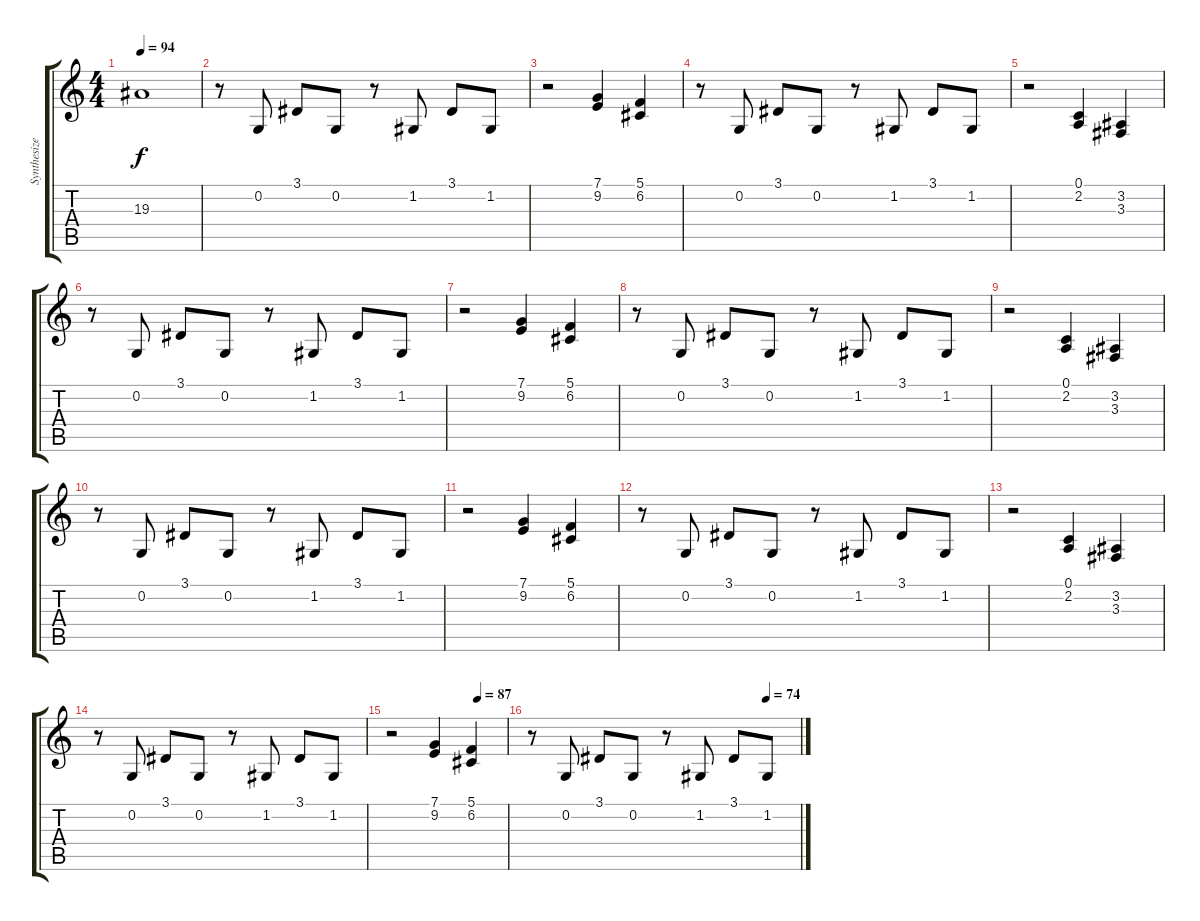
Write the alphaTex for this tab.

\track ("Synthesizer" "Synthesize") {instrument stringensemble1}
\staff {score tabs}
\tuning (C4 G3 Eb3 Bb2 F2 C2) {hide}
\ts (4 4)
\tempo 94
\clef g2
\ks c
19.3{t}.1{dy f} |
r.8 0.2.8 3.1.8 0.2.8 r.8 1.2.8 3.1.8 1.2.8 |
r.2 (7.1 9.2).4 (5.1 6.2).4 |
r.8 0.2.8 3.1.8 0.2.8 r.8 1.2.8 3.1.8 1.2.8 |
r.2 (0.1 2.2).4 (3.2 3.3).4 |
r.8 0.2.8 3.1.8 0.2.8 r.8 1.2.8 3.1.8 1.2.8 |
r.2 (7.1 9.2).4 (5.1 6.2).4 |
r.8 0.2.8 3.1.8 0.2.8 r.8 1.2.8 3.1.8 1.2.8 |
r.2 (0.1 2.2).4 (3.2 3.3).4 |
r.8 0.2.8 3.1.8 0.2.8 r.8 1.2.8 3.1.8 1.2.8 |
r.2 (7.1 9.2).4 (5.1 6.2).4 |
r.8 0.2.8 3.1.8 0.2.8 r.8 1.2.8 3.1.8 1.2.8 |
r.2 (0.1 2.2).4 (3.2 3.3).4 |
r.8 0.2.8 3.1.8 0.2.8 r.8 1.2.8 3.1.8 1.2.8 |
\tempo (87 0.75)
r.2 (7.1 9.2).4 (5.1 6.2).4 |
\tempo (74 0.875)
r.8 0.2.8 3.1.8 0.2.8 r.8 1.2.8 3.1.8 1.2.8
